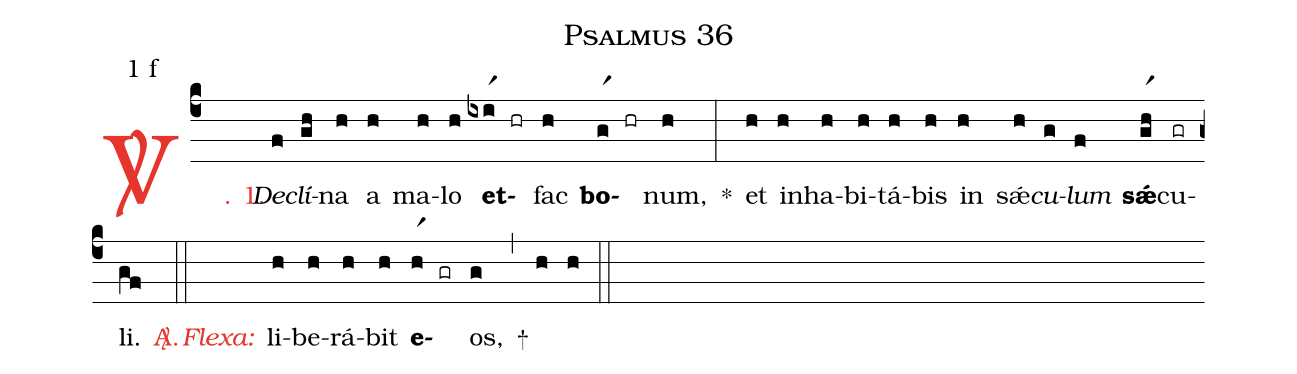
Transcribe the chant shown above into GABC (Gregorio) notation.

name: Psalmus 36;
mode: 1;
mode-differentia: f;
%%
(c4)

<c><sp>V/</sp>. 1.</c>() <i>De</i>(f)<i>clí</i>(gh)na(h) a(h) ma(h)lo(h) <b>et</b>(ixir1)(hr) fac(h) <b>bo</b>(gr1)(hr)num,(h) *(:) et(h) in(h)ha(h)bi(h)tá(h)bis(h) in(h) sǽ(h)<i>cu</i>(g)<i>lum</i>(f) <b>sǽ</b>(gr1h)cu(gr)li.(gf)

<c><sp>A/</sp>.</c>(::)

<nlba><c><i>Flexa:</i></c>() li</nlba>(h)be(h)rá(h)bit(h) <b>e</b>(hr1)(gr)os,(g) +(,) (h) (h)

(::)
